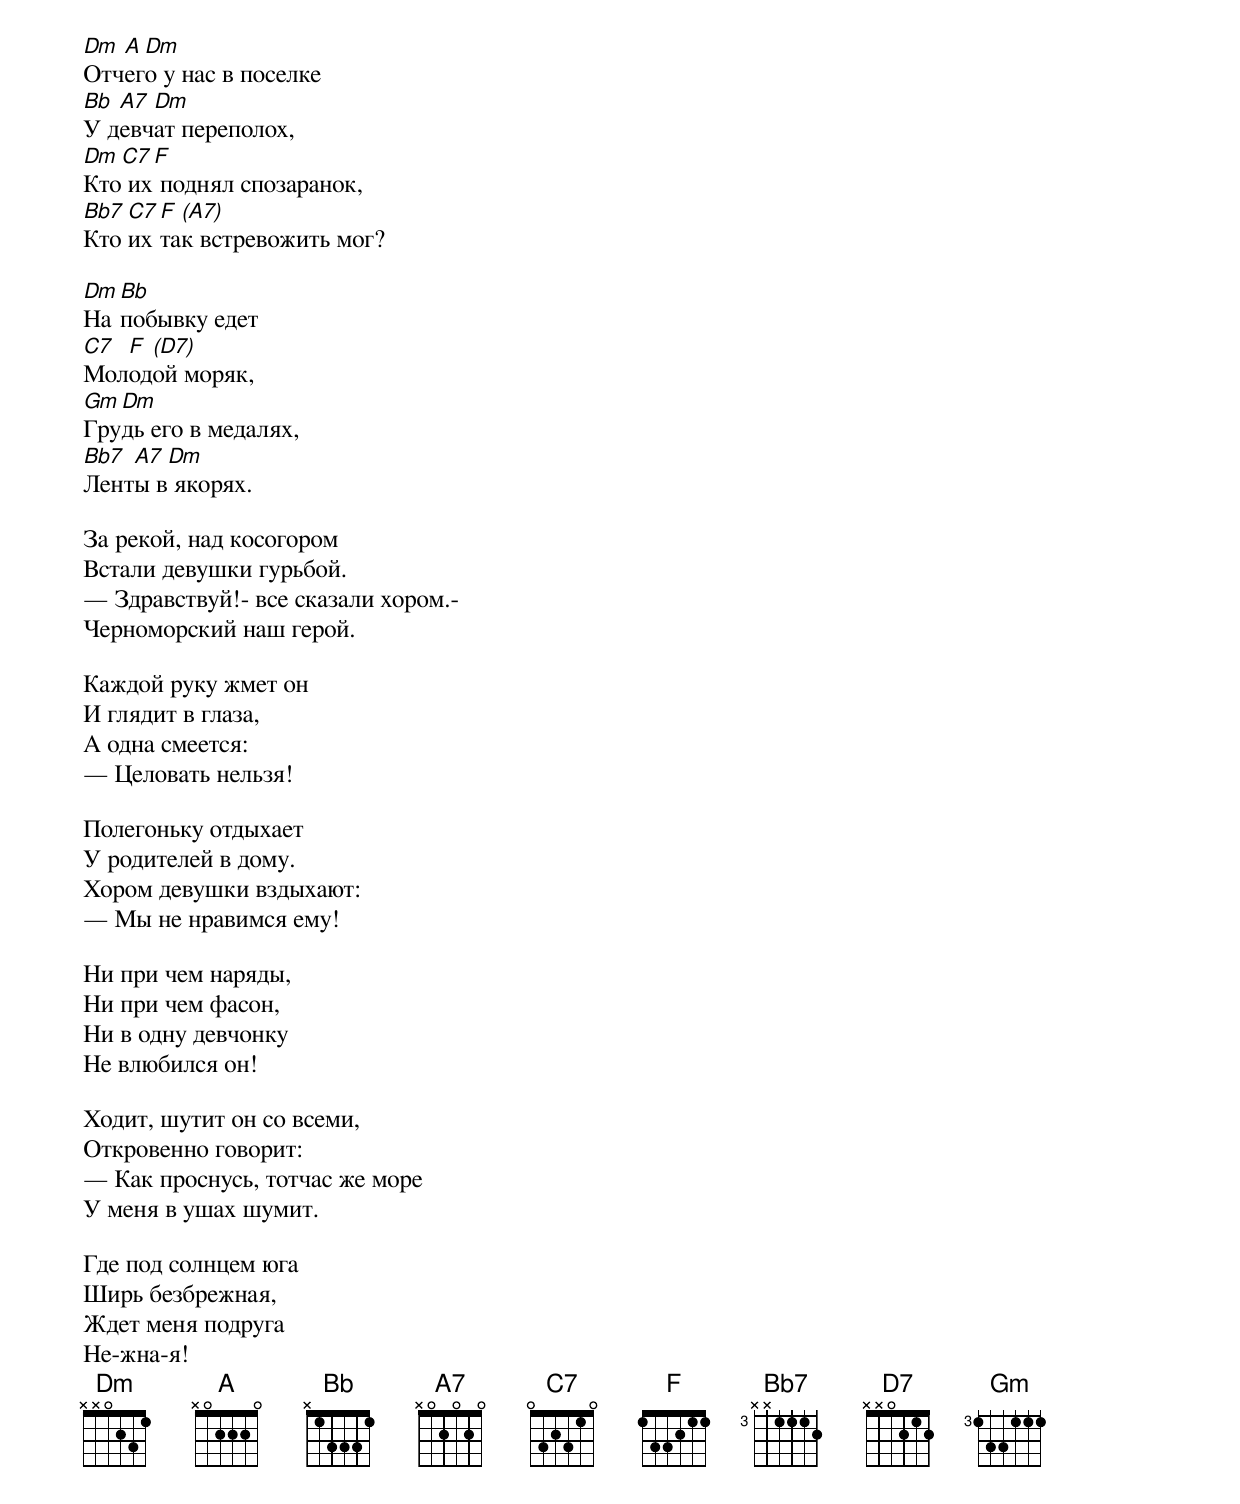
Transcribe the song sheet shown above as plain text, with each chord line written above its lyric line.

Dm A Dm
Отчего у нас в поселке
Bb A7 Dm
У девчат переполох,
Dm C7 F
Кто их поднял спозаранок,
Bb7 C7 F (A7)
Кто их так встревожить мог?

Dm Bb
На побывку едет
C7 F (D7)
Молодой моряк,
Gm Dm
Грудь его в медалях,
Bb7 A7 Dm
Ленты в якорях.

За рекой, над косогором
Встали девушки гурьбой.
— Здравствуй!- все сказали хором.-
Черноморский наш герой.

Каждой руку жмет он
И глядит в глаза,
А одна смеется:
— Целовать нельзя!

Полегоньку отдыхает
У родителей в дому.
Хором девушки вздыхают:
— Мы не нравимся ему!

Ни при чем наряды,
Ни при чем фасон,
Ни в одну девчонку
Не влюбился он!

Ходит, шутит он со всеми,
Откровенно говорит:
— Как проснусь, тотчас же море
У меня в ушах шумит.

Где под солнцем юга
Ширь безбрежная,
Ждет меня подруга
Не-жна-я!
